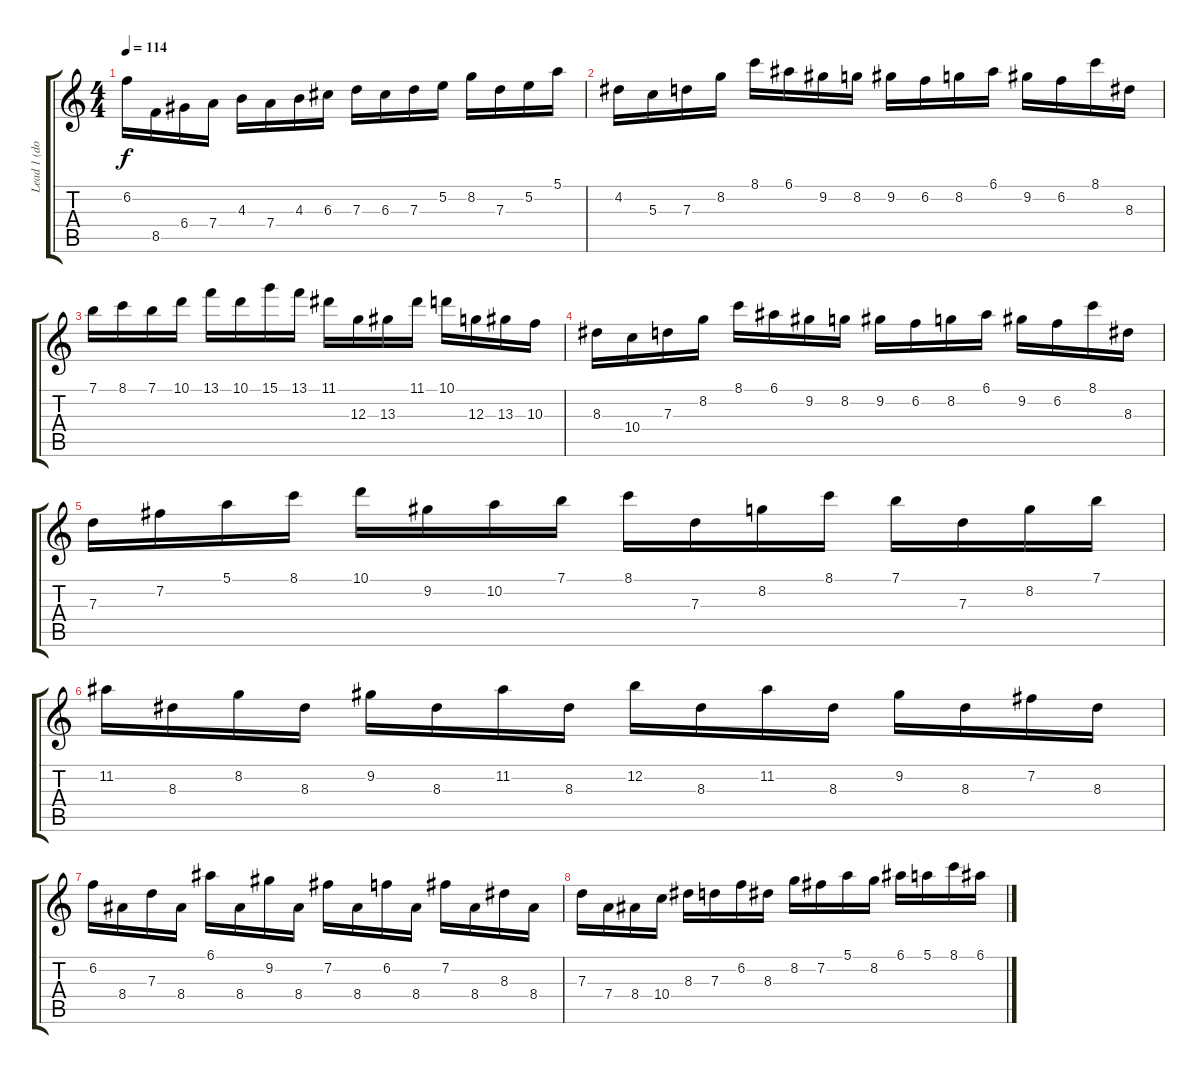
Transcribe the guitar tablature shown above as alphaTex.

\track ("Lead 1 (down 1 octave)" "Lead 1 (do") {mute instrument acousticguitarnylon}
\staff {score tabs}
\tuning (E4 B3 G3 D3 A2 E2) {hide}
\ts (4 4)
\tempo 114
\clef g2
\ks c
6.2.16{dy f} 8.5.16 6.4.16 7.4.16 4.3.16 7.4.16 4.3.16 6.3.16 7.3.16 6.3.16 7.3.16 5.2.16 8.2.16 7.3.16 5.2.16 5.1.16 |
4.2.16 5.3.16 7.3.16 8.2.16 8.1.16 6.1.16 9.2.16 8.2.16 9.2.16 6.2.16 8.2.16 6.1.16 9.2.16 6.2.16 8.1.16 8.3.16 |
7.1.16 8.1.16 7.1.16 10.1.16 13.1.16 10.1.16 15.1.16 13.1.16 11.1.16 12.3.16 13.3.16 11.1.16 10.1.16 12.3.16 13.3.16 10.3.16 |
8.3.16 10.4.16 7.3.16 8.2.16 8.1.16 6.1.16 9.2.16 8.2.16 9.2.16 6.2.16 8.2.16 6.1.16 9.2.16 6.2.16 8.1.16 8.3.16 |
7.3.16 7.2.16 5.1.16 8.1.16 10.1.16 9.2.16 10.2.16 7.1.16 8.1.16 7.3.16 8.2.16 8.1.16 7.1.16 7.3.16 8.2.16 7.1.16 |
11.2.16 8.3.16 8.2.16 8.3.16 9.2.16 8.3.16 11.2.16 8.3.16 12.2.16 8.3.16 11.2.16 8.3.16 9.2.16 8.3.16 7.2.16 8.3.16 |
6.2.16 8.4.16 7.3.16 8.4.16 6.1.16 8.4.16 9.2.16 8.4.16 7.2.16 8.4.16 6.2.16 8.4.16 7.2.16 8.4.16 8.3.16 8.4.16 |
7.3.16 7.4.16 8.4.16 10.4.16 8.3.16 7.3.16 6.2.16 8.3.16 8.2.16 7.2.16 5.1.16 8.2.16 6.1.16 5.1.16 8.1.16 6.1.16
